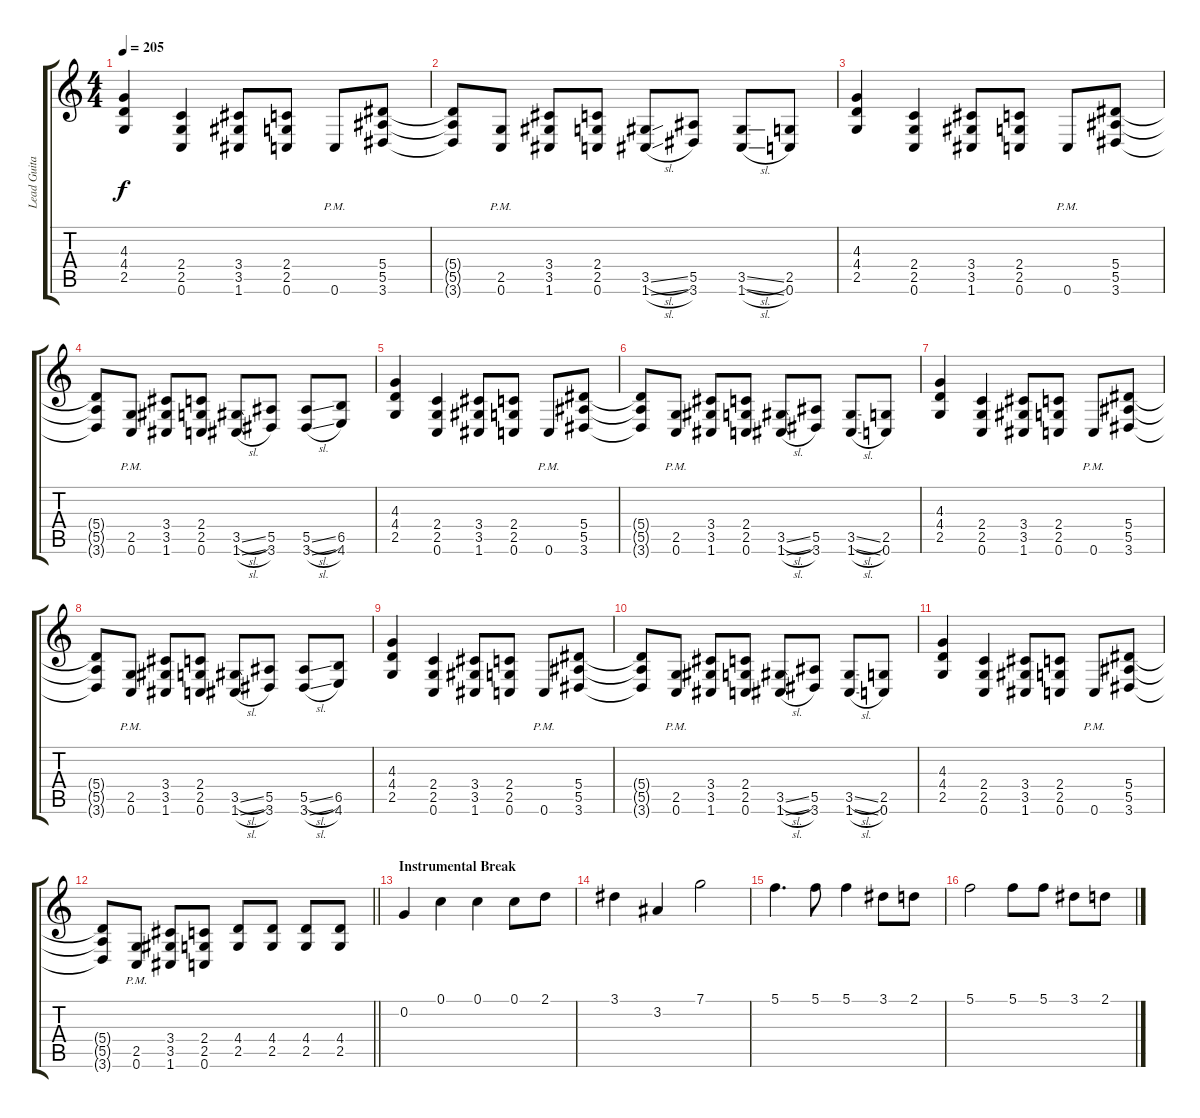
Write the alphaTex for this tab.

\track ("Lead Guitar" "Lead Guita") {instrument overdrivenguitar}
\staff {score tabs}
\tuning (C4 G3 Eb3 Bb2 F2 C2) {hide}
\ts (4 4)
\tempo 205
\clef g2
\ks c
(4.3 4.4 2.5).4{dy f} (2.4 2.5 0.6).4 (3.4 3.5 1.6).8 (2.4 2.5 0.6).8 0.6{pm}.8 (5.4 5.5 3.6).8 |
(5.4{t} 5.5{t} 3.6{t}).8 (2.5 0.6{pm}).8 (3.4 3.5 1.6).8 (2.4 2.5 0.6).8 (3.5{sl} 1.6{sl}).8 (5.5 3.6).8 (3.5{sl} 1.6{sl}).8 (2.5 0.6).8 |
(4.3 4.4 2.5).4 (2.4 2.5 0.6).4 (3.4 3.5 1.6).8 (2.4 2.5 0.6).8 0.6{pm}.8 (5.4 5.5 3.6).8 |
(5.4{t} 5.5{t} 3.6{t}).8 (2.5 0.6{pm}).8 (3.4 3.5 1.6).8 (2.4 2.5 0.6).8 (3.5{sl} 1.6{sl}).8 (5.5 3.6).8 (5.5{sl} 3.6{sl}).8 (6.5 4.6).8 |
(4.3 4.4 2.5).4 (2.4 2.5 0.6).4 (3.4 3.5 1.6).8 (2.4 2.5 0.6).8 0.6{pm}.8 (5.4 5.5 3.6).8 |
(5.4{t} 5.5{t} 3.6{t}).8 (2.5 0.6{pm}).8 (3.4 3.5 1.6).8 (2.4 2.5 0.6).8 (3.5{sl} 1.6{sl}).8 (5.5 3.6).8 (3.5{sl} 1.6{sl}).8 (2.5 0.6).8 |
(4.3 4.4 2.5).4 (2.4 2.5 0.6).4 (3.4 3.5 1.6).8 (2.4 2.5 0.6).8 0.6{pm}.8 (5.4 5.5 3.6).8 |
(5.4{t} 5.5{t} 3.6{t}).8 (2.5 0.6{pm}).8 (3.4 3.5 1.6).8 (2.4 2.5 0.6).8 (3.5{sl} 1.6{sl}).8 (5.5 3.6).8 (5.5{sl} 3.6{sl}).8 (6.5 4.6).8 |
(4.3 4.4 2.5).4 (2.4 2.5 0.6).4 (3.4 3.5 1.6).8 (2.4 2.5 0.6).8 0.6{pm}.8 (5.4 5.5 3.6).8 |
(5.4{t} 5.5{t} 3.6{t}).8 (2.5 0.6{pm}).8 (3.4 3.5 1.6).8 (2.4 2.5 0.6).8 (3.5{sl} 1.6{sl}).8 (5.5 3.6).8 (3.5{sl} 1.6{sl}).8 (2.5 0.6).8 |
(4.3 4.4 2.5).4 (2.4 2.5 0.6).4 (3.4 3.5 1.6).8 (2.4 2.5 0.6).8 0.6{pm}.8 (5.4 5.5 3.6).8 |
\barLineRight lightlight
(5.4{t} 5.5{t} 3.6{t}).8 (2.5 0.6{pm}).8 (3.4 3.5 1.6).8 (2.4 2.5 0.6).8 (4.4 2.5).8 (4.4 2.5).8 (4.4 2.5).8 (4.4 2.5).8 |
\section ("" "Instrumental Break")
0.2.4 0.1.4 0.1.4 0.1.8 2.1.8 |
3.1.4 3.2.4 7.1.2 |
5.1.4{d} 5.1.8 5.1.4 3.1.8 2.1.8 |
5.1.2 5.1.8 5.1.8 3.1.8 2.1.8
